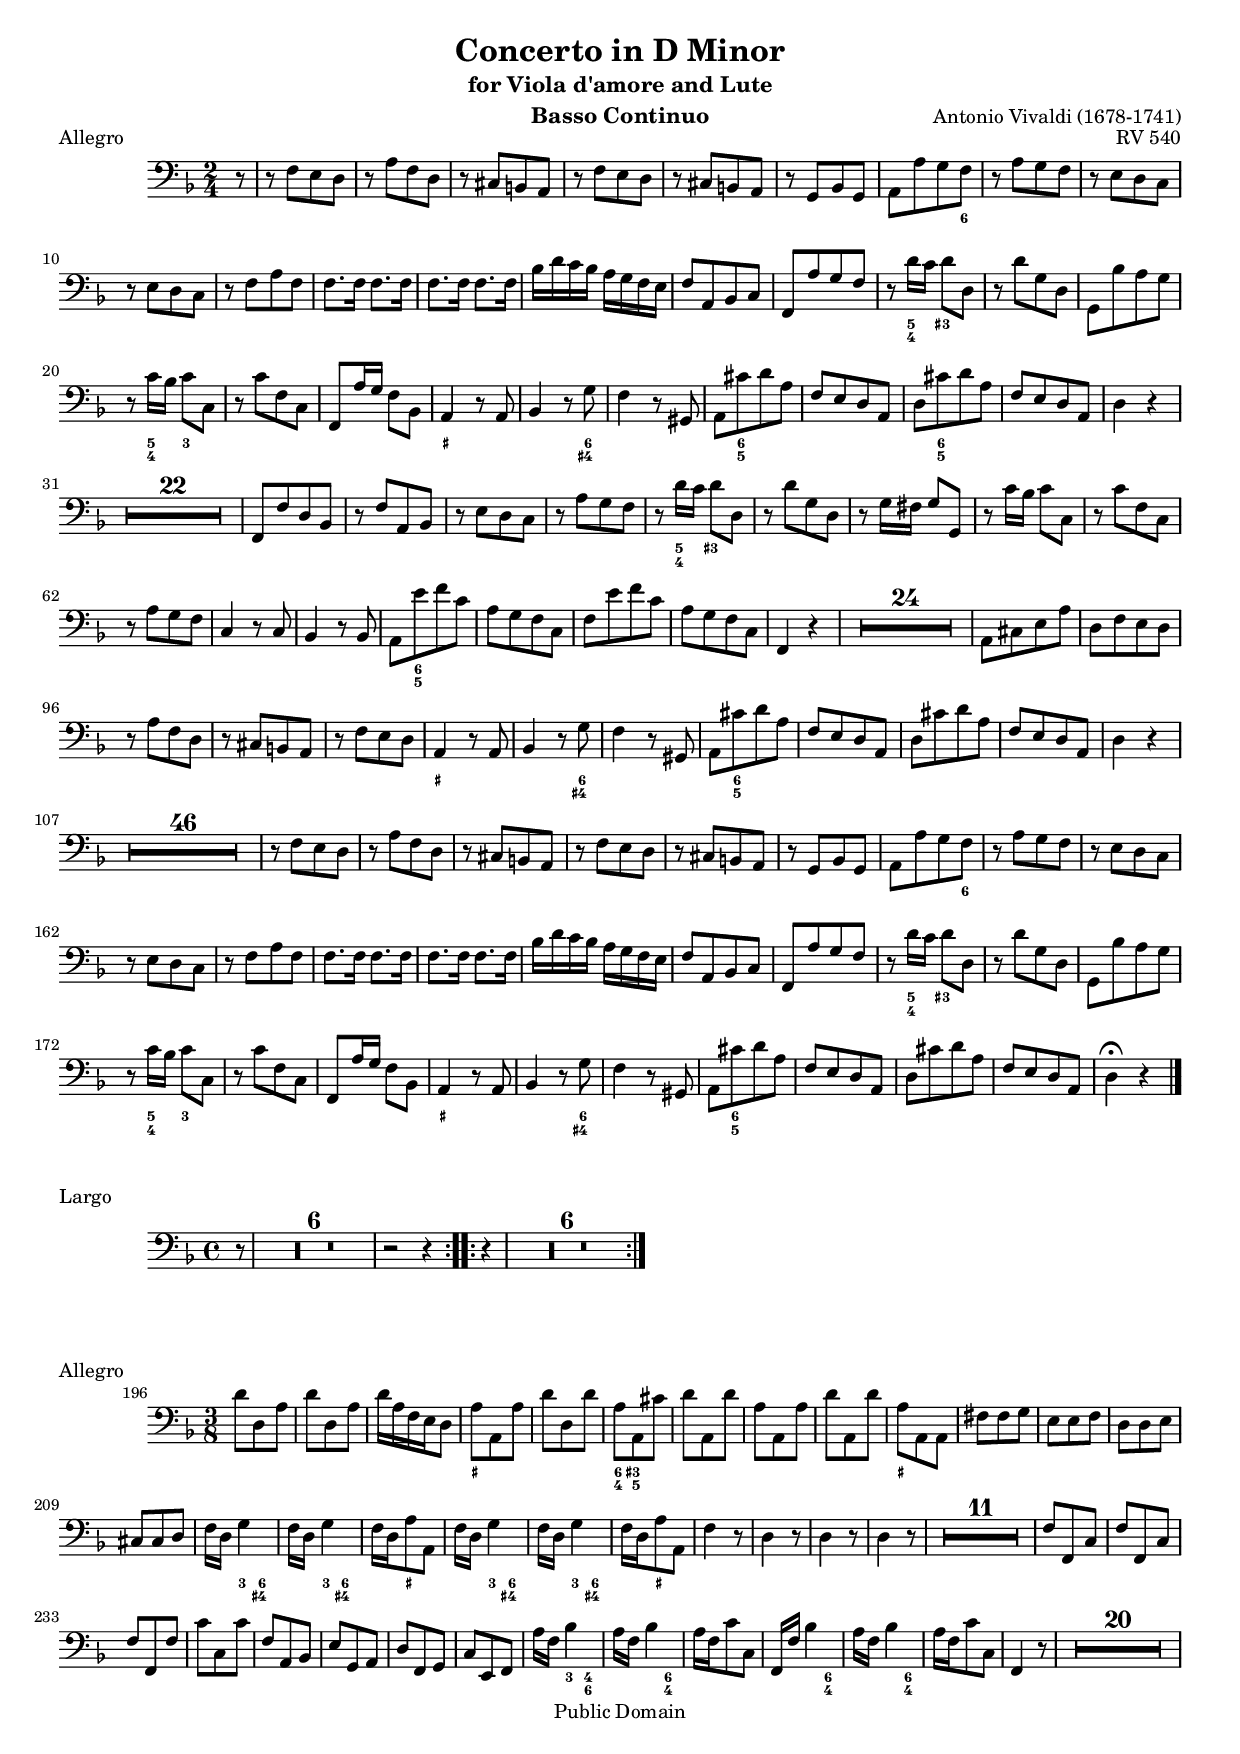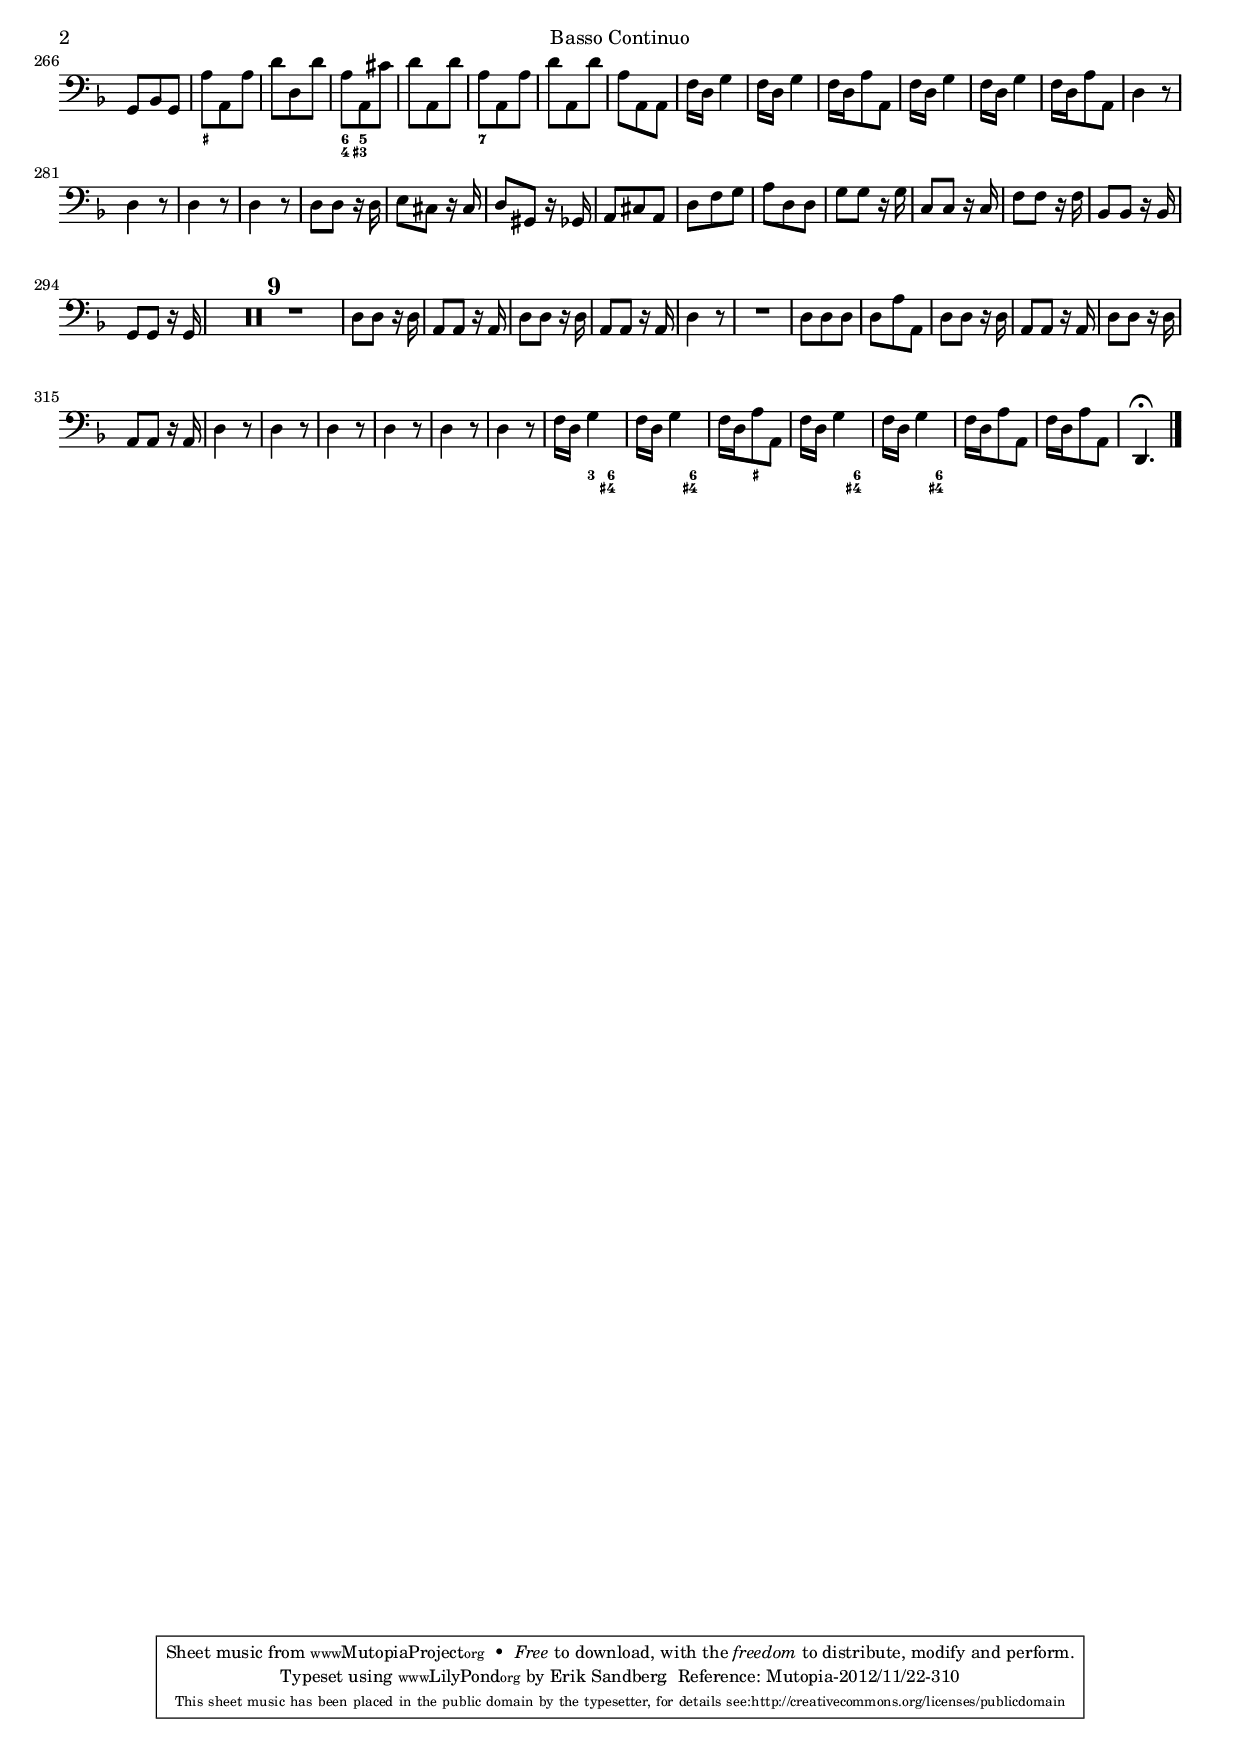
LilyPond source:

\version "2.16.0"
Instrument = "Basso Continuo"
\include "header.ly"
\version "2.14.2"

IBasso = \relative c {
  \clef "bass"
  \key f \major
  \time 2/4 
  \set Timing.beamExceptions = #'(
    (end . (
      ((1 . 8) . (4))
      ((1 . 16) . (4 4))
    )))

  \set Score.skipBars = ##t

  \partial 8 r8 |

  r8 f e d |
  % 2
  r8 a' f d |
  % 3
  r8 cis b a |
  % 4
  r8 f' e d |
  % 5
  r8 cis b a |
  % 6
  r8 g bes g |
  % 7
  a a' g f |
  % 8
  r8 a g f |
  % 9
  r8 e d c |
  % 10
  r8 e d c |
  % 11
  r8 f a f |
  % 12
  f8. f16 f8. f16 |
  % 13
  f8. f16 f8. f16 |
  % 14
  bes d c bes a g f e |
  % 15
  f8 a, bes c |
  % 16
  f, a' g f |
  % 17
  r8 d'16 c d8 d, |
  % 18
  r8 d' g, d |
  % 19
  g, bes' a g |
  % 20
  r8 c16 bes c8 c, |
  % 21
  r8 c' f, c |
  % 22
  f, a'16 g f8 bes, |
  % 23
  a4 r8 a8 |
  % 24
  bes4 r8 g'8 |
  % 25
  f4 r8 gis,8 |
  % 26
  a cis' d a |
  % 27
  f e d a |
  % 28
  d cis' d a |
  % 29
  f e d a |
  % 30
  d4 r |
  % 31
  R2*22
  % 53
  f,8 f' d bes |
  % 54
  r8 f' a, bes |
  % 55
  r8 e d c |
  % 56
  r8 a' g f |
  % 57
  r8 d'16 c d8 d, |
  % 58
  r8 d' g, d |
  % 59
  r8 g16 fis g8 g, |
  % 60
  r8 c'16 bes c8 c, |
  % 61
  r8 c' f, c |
  % 62
  r8 a' g f |
  % 63
  c4 r8 c8 |
  % 64
  bes4 r8 bes8 |
  % 65
  a e'' f c |
  % 66
  a g f c |
  % 67
  f e' f c |
  % 68
  a g f c |
  % 69
  f,4 r |
  % 70
  R2*24 |
  % 94
  a8 cis e a |
  % 95
  d, f e d |
  % 96
  r8 a' f d |
  % 97
  r8 cis b a |
  % 98
  r8 f' e d |
  % 99
  a4 r8 a8 |
  % 100
  bes4 r8 g'8 |
  % 101
  f4 r8 gis,8 |
  % 102
  a cis' d a |
  % 103
  f e d a |
  % 104
  d cis' d a |
  % 105
  f e d a |
  % 106
  d4 r |
  % 107
  R2*46 |
  % 153
  r8 f8 e d |
  % 154
  r8 a' f d |
  % 155
  r8 cis b a |
  % 156
  r8 f' e d |
  % 157
  r8 cis b a |
  % 158
  r8 g bes g |
  % 159
  a a' g f |
  % 160
  r8 a g f |
  % 161
  r8 e d c |
  % 162
  r8 e d c |
  % 163
  r8 f a f |
  % 164
  f8. f16 f8. f16 |
  % 165
  f8. f16 f8. f16 |
  % 166
  bes d c bes a g f e |
  % 167
  f8 a, bes c |
  % 168
  f, a' g f |
  % 169
  r8 d'16 c d8 d, |
  % 170
  r8 d' g, d |
  % 171
  g, bes' a g |
  % 172
  r8 c16 bes c8 c, |
  % 173
  r8 c' f, c |
  % 174
  f, a'16 g f8 bes, |
  % 175
  a4 r8 a8 |
  % 176
  bes4 r8 g'8 |
  % 177
  f4 r8 gis,8 |
  % 178
  a cis' d a |
  % 179
  f e d a |
  % 180
  d cis' d a |
  % 181
  f e d a |
  % 182
  d4^\fermata r \bar "|."
}

IFigures = \context FiguredBass \figuremode { 
  \partial 8 <_>8 |
  %1
  <_>2*6 |
  %7
  <_>4. <6>8 |
  <_>2*9 |
  %17
  <_>8 <5 4> <3+> <_> |
  <_>2*2 
  %20
  <_>8 <5 4> <3> <_> | <_>2*2
  %23
  <_+>2 | <_>4. <6 4+>8 |
  <_>2 | <_>8 <6 5>4. | <_>2 | <_>8 <6 5>4. |
  %29
  <_>2*28 |
  %57
  <_>8 <5 4> <3+> <_> | <_>2*7 |
  %65
  <_>8 <6 5> <_> <_> | <_>2*33
  %99
  <_+>2 | <_>4. <6 4+>8 | <_>2 | <_>8 <6 5> <_> <_> |
  %103
  <_>2*56 |
  %159
  <_>4. <6>8 | <_>2*9 |
  %169
  <_>8 <5 4> <3+> <_> | <_>2*2 |
  <_>8 <5 4> <3> <_> | <_>2*2 |
  %175
  <_+>2 | <_>4. <6 4+>8 |
  <_>2 | <_>8 <6 5> <_> <_> |
  %179
  <_>2*4
 }

\version "2.14.2"

IIIBasso = \relative c' {
  \clef "bass"
  \key f \major
  \time 3/8
  \set Score.skipBars = ##t
  \set Score.currentBarNumber = #196

  d8 d, a' |
  % 197
  d d, a' |
  % 198
  d16 a f e d8 |
  % 199
  a' a, a' |
  % 200
  d d, d' |
  % 201
  a a, cis' |
  % 202
  d a, d' |
  % 203
  a a, a' |
  % 204
  d a, d' |
  % 205
  a a, a |
  % 206
  fis' fis g |
  % 207
  e e f |
  % 208
  d d e |
  % 209
  cis cis d |
  % 210
  f16 d g4 |
  % 211
  f16 d g4 |
  % 212
  f16 d a'8 a, |
  % 213
  f'16 d g4 |
  % 214
  f16 d g4 |
  % 215
  f16 d a'8 a, |
  % 216
  f'4 r8 |
  % 217
  d4 r8 |
  % 218
  d4 r8 |
  % 219
  d4 r8 |
  % 220
  R4.*11 |
  % 231
  f8 f, c' |
  % 232
  f f, c' |
  % 233
  f f, f' |
  % 234
  c' c, c' |
  % 235
  f, a, bes |
  % 236
  e g, a |
  % 237
  d f, g |
  % 238
  c e, f |
  % 239
  a'16 f bes4 |
  % 240
  a16 f bes4 |
  % 241
  a16 f c'8 c, |
  % 242
  f,16 f' bes4 |
  % 243
  a16 f bes4 |
  % 244
  a16 f c'8 c, |
  % 245
  f,4 r8 |
  % 246
  R4.*20
  % 266
  g8 bes g |
  % 267
  a' a, a' |
  % 268
  d d, d' |
  % 269
  a a, cis' |
  % 270
  d a, d' |
  % 271
  a a, a' |
  % 272
  d a, d' |
  % 273
  a a, a |
  % 274
  f'16 d g4 |
  % 275
  f16 d g4 |
  % 276
  f16 d a'8 a, |
  % 277
  f'16 d g4 |
  % 278
  f16 d g4 |
  % 279
  f16 d a'8 a, |
  % 280
  d4 r8 |
  % 281
  d4 r8 |
  % 282
  d4 r8 |
  % 283
  d4 r8 |
  % 284
  d8 d r16 d |
  % 285
  e8 cis r16 cis |
  % 286
  d8 gis, r16 ges |
  % 287
  a8 cis a |
  % 288
  d f g |
  % 289
  a d, d |
  % 290
  g g r16 g |
  % 291
  c,8 c r16 c |
  % 292
  f8 f r16 f |
  % 293
  bes,8 bes r16 bes |
  % 294
  g8 g r16 g |
  % 295
  R4.*9
  % 304
  d'8 d r16 d |
  % 305
  a8 a r16 a |
  % 306
  d8 d r16 d |
  % 307
  a8 a r16 a |
  % 308
  d4 r8 |
  % 309
  R4. |
  % 310
  d8 d d |
  % 311
  d a' a, |
  % 312
  d d r16 d |
  % 313
  a8 a r16 a |
  % 314
  d8 d r16 d |
  % 315
  a8 a r16 a |
  % 316
  d4 r8 |
  % 317
  d4 r8 |
  % 318
  d4 r8 |
  % 319
  d4 r8 |
  d4 r8 |
  d4 r8 |
  % 322
  f16 d g4 |
  % 323
  f16 d g4 |
  % 324
  f16 d a'8 a, |
  % 325
  f'16 d g4 |
  % 326
  f16 d g4 |
  % 327
  f16 d a'8 a, |
  % 328
  f'16 d a'8 a, |
  % 329
  d,4.^\fermata \bar "|."
}

IIIFigures = \figuremode { 
  %196
  <_>4.*3 |
  %199
  <_+>4. | <_> | <6 4>8 <3+ 5> <_> | <_>4.*3 |
  %205
  <_+>4. | <_>4.*4 |
  %210
  <_>8 <3> <6 4+> | <_>8 <3> <6 4+> | <_> <_+> <_> | 
  <_>8 <3> <6 4+> | <_>8 <3> <6 4+> | <_> <_+> <_> | 
  %216
  <_>4.*23 |
  %239
  <_>8 <3> <4 6> | <_> <_> <6 4> | <_>4. | <_>8 <_> <6 4> | <_> <_> <6 4> |
  %244
  <_>4.*23
  %267
  <_+>4. | <_> | <6 4>8 <5 3+> <_> | <_>4. | <7> |
  %272
  <_>4.*50
  %322
  <_>8 <3> <6 4+> | <_> <_> <6 4+> | <_> <_+> <_> |
  <_> <_> <6 4+> | <_> <_> <6 4+> |
  %327
  <_>4.*3
 }


#(set-global-staff-size 17)

\score {
  << 
    \context Staff=A \IBasso
    \context FiguredBass \IFigures
  >>

  \header { piece = "Allegro" opus = "RV 540" }
  \layout {}
}

Clef = \clef "bass"
\version "2.16.0"

% 2nd movement tacet. Common for viola and basso.
\score { \context Staff  {
  \Clef
  \key f \major
  \time 4/4
  \set Score.skipBars = ##t
  \repeat "volta" 2 {
    \partial 8 r8 | R1*6 | r2 r4
  }
  \repeat "volta" 2 {
    r4 | R1*6
  }
  }

  \header { piece = "Largo" }
  \layout {}
}


\score {
  <<
    \context Staff=A \IIIBasso
    \context FiguredBass \IIIFigures
  >>
  \header { piece = "Allegro" }
  \layout {}
}